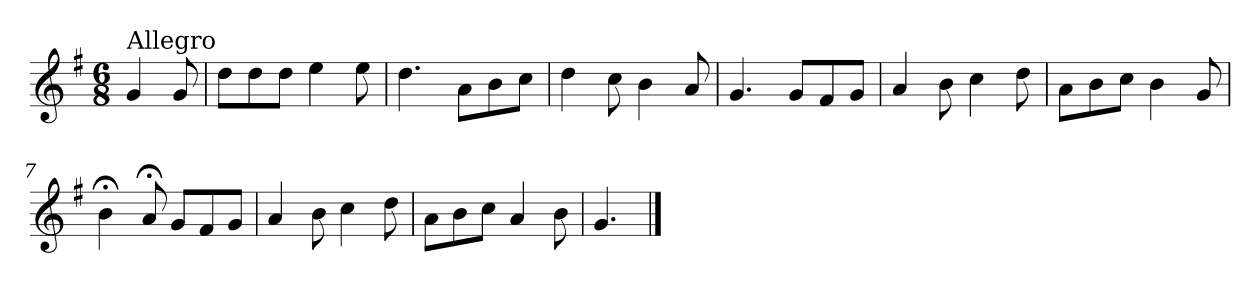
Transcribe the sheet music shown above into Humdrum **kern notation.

**kern
*part1
*staff1
*clefG2
*k[f#]
*G:
*M6/8
=
!LO:TX:a:t=Allegro
4g/
8g/
=1
8dd\L
8dd\
8dd\J
4ee\
8ee\
=2
4.dd\
8a\L
8b\
8cc\J
=3
4dd\
8cc\
4b\
8a/
=4
4.g/
8g/L
8f#/
8g/J
=5
4a/
8b\
4cc\
8dd\
!!LO:LB:g=z
=6
8a\L
8b\
8cc\J
4b\
8g/
=7
4b;<\
8a;</
8g/L
8f#/
8g/J
=8
4a/
8b\
4cc\
8dd\
=9
8a\L
8b\
8cc\J
4a/
8b\
=10
4.g/
==
*-
